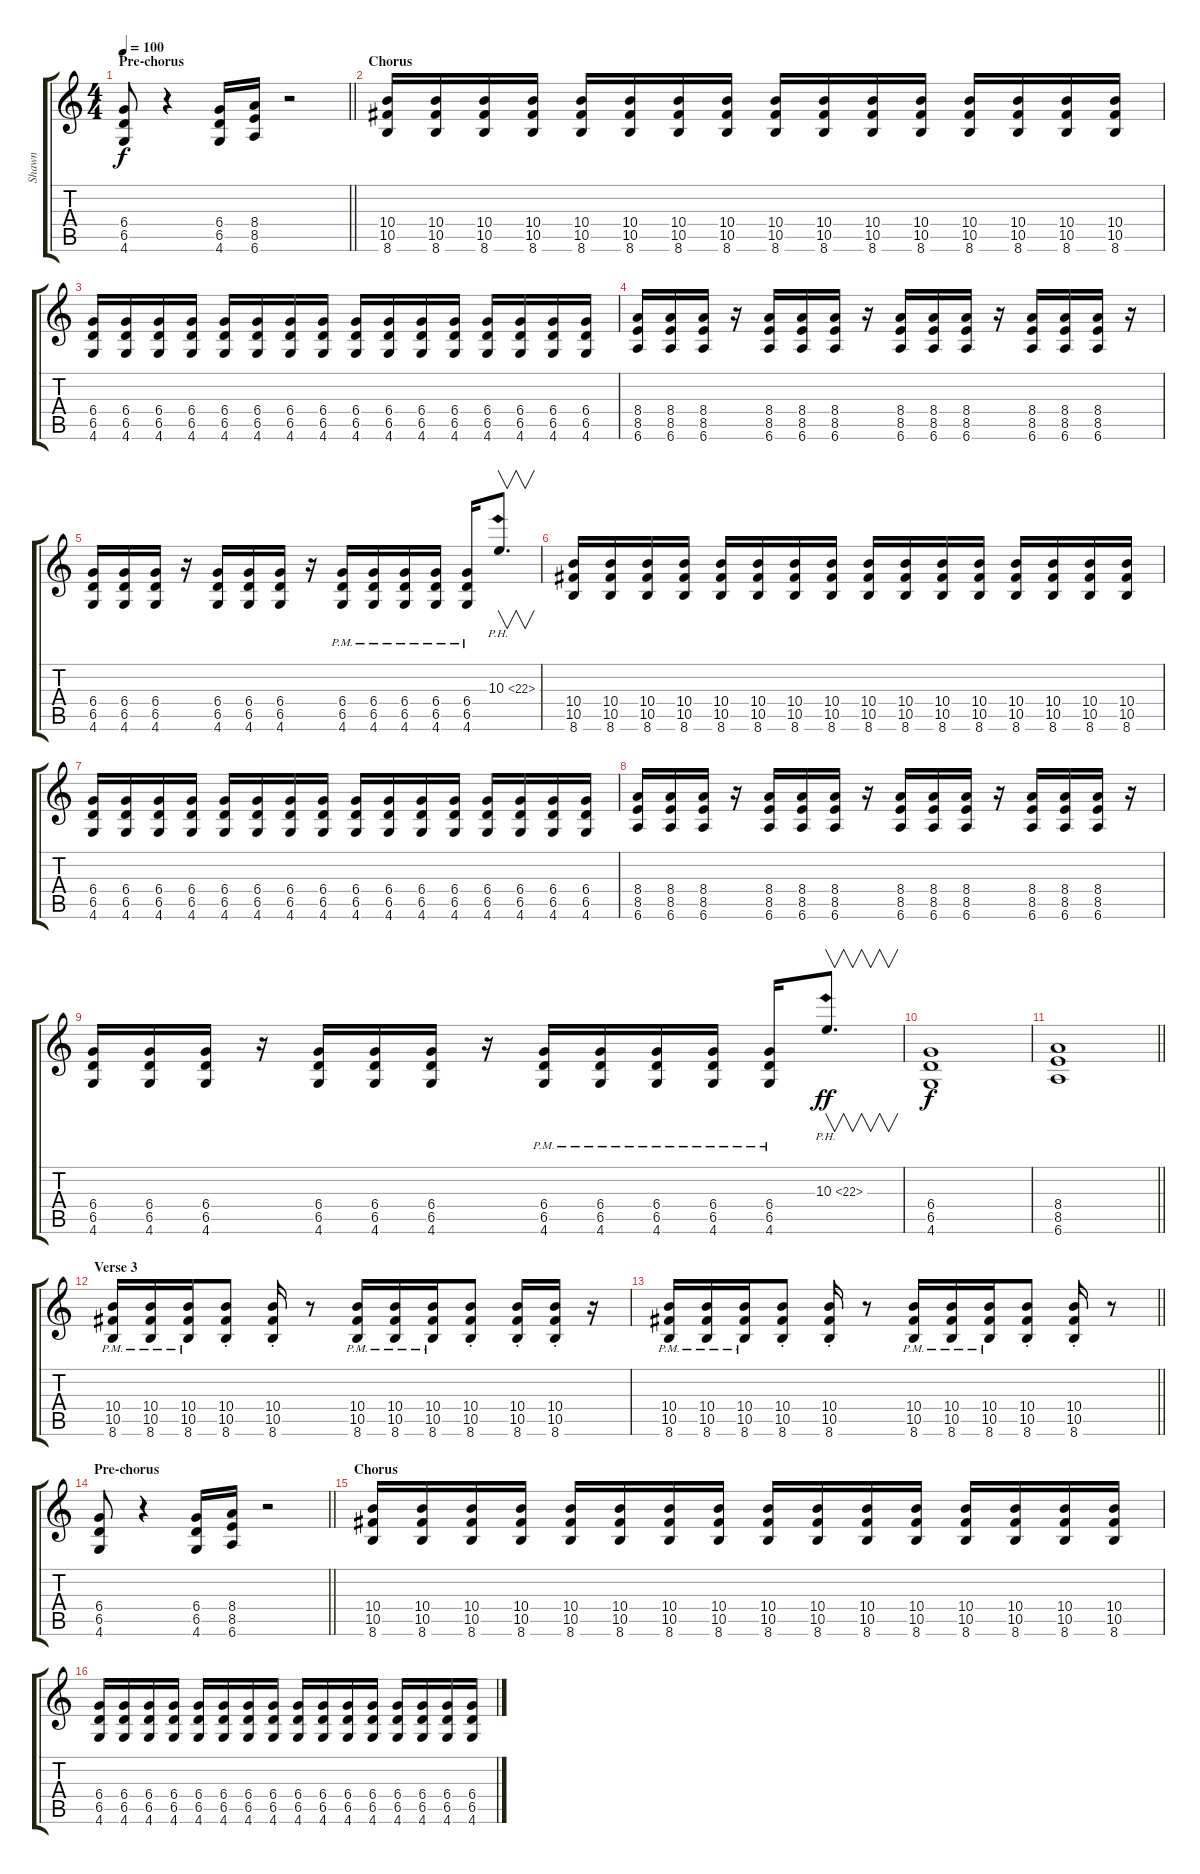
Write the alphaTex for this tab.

\track ("Shawn" "Shawn") {instrument overdrivenguitar}
\staff {score tabs}
\tuning (Eb4 Bb3 Gb3 Db3 Ab2 Eb2) {hide}
\ts (4 4)
\section ("" "Pre-chorus")
\tempo 100
\clef g2
\barLineRight lightlight
\ks c
(6.4 6.5 4.6).8{dy f} r.4 (6.4 6.5 4.6).16 (8.4 8.5 6.6).16 r.2 |
\section ("" "Chorus")
(10.4 10.5 8.6).16 (10.4 10.5 8.6).16 (10.4 10.5 8.6).16 (10.4 10.5 8.6).16 (10.4 10.5 8.6).16 (10.4 10.5 8.6).16 (10.4 10.5 8.6).16 (10.4 10.5 8.6).16 (10.4 10.5 8.6).16 (10.4 10.5 8.6).16 (10.4 10.5 8.6).16 (10.4 10.5 8.6).16 (10.4 10.5 8.6).16 (10.4 10.5 8.6).16 (10.4 10.5 8.6).16 (10.4 10.5 8.6).16 |
(6.4 6.5 4.6).16 (6.4 6.5 4.6).16 (6.4 6.5 4.6).16 (6.4 6.5 4.6).16 (6.4 6.5 4.6).16 (6.4 6.5 4.6).16 (6.4 6.5 4.6).16 (6.4 6.5 4.6).16 (6.4 6.5 4.6).16 (6.4 6.5 4.6).16 (6.4 6.5 4.6).16 (6.4 6.5 4.6).16 (6.4 6.5 4.6).16 (6.4 6.5 4.6).16 (6.4 6.5 4.6).16 (6.4 6.5 4.6).16 |
(8.4 8.5 6.6).16 (8.4 8.5 6.6).16 (8.4 8.5 6.6).16 r.16 (8.4 8.5 6.6).16 (8.4 8.5 6.6).16 (8.4 8.5 6.6).16 r.16 (8.4 8.5 6.6).16 (8.4 8.5 6.6).16 (8.4 8.5 6.6).16 r.16 (8.4 8.5 6.6).16 (8.4 8.5 6.6).16 (8.4 8.5 6.6).16 r.16 |
(6.4 6.5 4.6).16 (6.4 6.5 4.6).16 (6.4 6.5 4.6).16 r.16 (6.4 6.5 4.6).16 (6.4 6.5 4.6).16 (6.4 6.5 4.6).16 r.16 (6.4{pm} 6.5{pm} 4.6{pm}).16 (6.4{pm} 6.5{pm} 4.6{pm}).16 (6.4{pm} 6.5{pm} 4.6{pm}).16 (6.4{pm} 6.5{pm} 4.6{pm}).16 (6.4{pm} 6.5{pm} 4.6{pm}).16 10.3{ph 12}.8{v d} |
(10.4 10.5 8.6).16 (10.4 10.5 8.6).16 (10.4 10.5 8.6).16 (10.4 10.5 8.6).16 (10.4 10.5 8.6).16 (10.4 10.5 8.6).16 (10.4 10.5 8.6).16 (10.4 10.5 8.6).16 (10.4 10.5 8.6).16 (10.4 10.5 8.6).16 (10.4 10.5 8.6).16 (10.4 10.5 8.6).16 (10.4 10.5 8.6).16 (10.4 10.5 8.6).16 (10.4 10.5 8.6).16 (10.4 10.5 8.6).16 |
(6.4 6.5 4.6).16 (6.4 6.5 4.6).16 (6.4 6.5 4.6).16 (6.4 6.5 4.6).16 (6.4 6.5 4.6).16 (6.4 6.5 4.6).16 (6.4 6.5 4.6).16 (6.4 6.5 4.6).16 (6.4 6.5 4.6).16 (6.4 6.5 4.6).16 (6.4 6.5 4.6).16 (6.4 6.5 4.6).16 (6.4 6.5 4.6).16 (6.4 6.5 4.6).16 (6.4 6.5 4.6).16 (6.4 6.5 4.6).16 |
(8.4 8.5 6.6).16 (8.4 8.5 6.6).16 (8.4 8.5 6.6).16 r.16 (8.4 8.5 6.6).16 (8.4 8.5 6.6).16 (8.4 8.5 6.6).16 r.16 (8.4 8.5 6.6).16 (8.4 8.5 6.6).16 (8.4 8.5 6.6).16 r.16 (8.4 8.5 6.6).16 (8.4 8.5 6.6).16 (8.4 8.5 6.6).16 r.16 |
(6.4 6.5 4.6).16 (6.4 6.5 4.6).16 (6.4 6.5 4.6).16 r.16 (6.4 6.5 4.6).16 (6.4 6.5 4.6).16 (6.4 6.5 4.6).16 r.16 (6.4{pm} 6.5{pm} 4.6{pm}).16 (6.4{pm} 6.5{pm} 4.6{pm}).16 (6.4{pm} 6.5{pm} 4.6{pm}).16 (6.4{pm} 6.5{pm} 4.6{pm}).16 (6.4{pm} 6.5{pm} 4.6{pm}).16 10.3{ph 12}.8{v d dy ff} |
(6.4 6.5 4.6).1{dy f} |
\barLineRight lightlight
(8.4 8.5 6.6).1 |
\section ("" "Verse 3")
(10.4{pm} 10.5{pm} 8.6{pm}).16 (10.4{pm} 10.5{pm} 8.6{pm}).16 (10.4{pm} 10.5{pm} 8.6{pm}).16 (10.4{st} 10.5{st} 8.6{st}).8 (10.4{st} 10.5{st} 8.6{st}).16 r.8 (10.4{pm} 10.5{pm} 8.6{pm}).16 (10.4{pm} 10.5{pm} 8.6{pm}).16 (10.4{pm} 10.5{pm} 8.6{pm}).16 (10.4{st} 10.5{st} 8.6{st}).8 (10.4{st} 10.5{st} 8.6{st}).16 (10.4 10.5 8.6{st}).16 r.16 |
\barLineRight lightlight
(10.4{pm} 10.5{pm} 8.6{pm}).16 (10.4{pm} 10.5{pm} 8.6{pm}).16 (10.4{pm} 10.5{pm} 8.6{pm}).16 (10.4{st} 10.5{st} 8.6{st}).8 (10.4{st} 10.5{st} 8.6{st}).16 r.8 (10.4{pm} 10.5{pm} 8.6{pm}).16 (10.4{pm} 10.5{pm} 8.6{pm}).16 (10.4{pm} 10.5{pm} 8.6{pm}).16 (10.4{st} 10.5{st} 8.6{st}).8 (10.4{st} 10.5{st} 8.6{st}).16 r.8 |
\section ("" "Pre-chorus")
\barLineRight lightlight
(6.4 6.5 4.6).8 r.4 (6.4 6.5 4.6).16 (8.4 8.5 6.6).16 r.2 |
\section ("" "Chorus")
(10.4 10.5 8.6).16 (10.4 10.5 8.6).16 (10.4 10.5 8.6).16 (10.4 10.5 8.6).16 (10.4 10.5 8.6).16 (10.4 10.5 8.6).16 (10.4 10.5 8.6).16 (10.4 10.5 8.6).16 (10.4 10.5 8.6).16 (10.4 10.5 8.6).16 (10.4 10.5 8.6).16 (10.4 10.5 8.6).16 (10.4 10.5 8.6).16 (10.4 10.5 8.6).16 (10.4 10.5 8.6).16 (10.4 10.5 8.6).16 |
(6.4 6.5 4.6).16 (6.4 6.5 4.6).16 (6.4 6.5 4.6).16 (6.4 6.5 4.6).16 (6.4 6.5 4.6).16 (6.4 6.5 4.6).16 (6.4 6.5 4.6).16 (6.4 6.5 4.6).16 (6.4 6.5 4.6).16 (6.4 6.5 4.6).16 (6.4 6.5 4.6).16 (6.4 6.5 4.6).16 (6.4 6.5 4.6).16 (6.4 6.5 4.6).16 (6.4 6.5 4.6).16 (6.4 6.5 4.6).16
